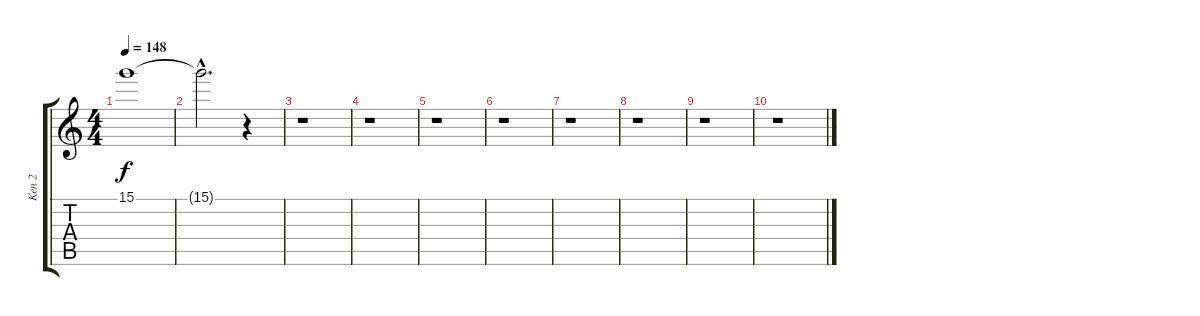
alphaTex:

\track ("Ken 2" "Ken 2") {instrument distortionguitar}
\staff {score tabs}
\tuning (E4 B3 G3 D3 A2 E2) {hide}
\ts (4 4)
\tempo 148
\clef g2
\ks c
15.1{t}.1{dy f} |
15.1{hac t}.2{d} r.4 |
r.1 |
r.1 |
r.1 |
r.1 |
r.1 |
r.1 |
r.1 |
r.1
